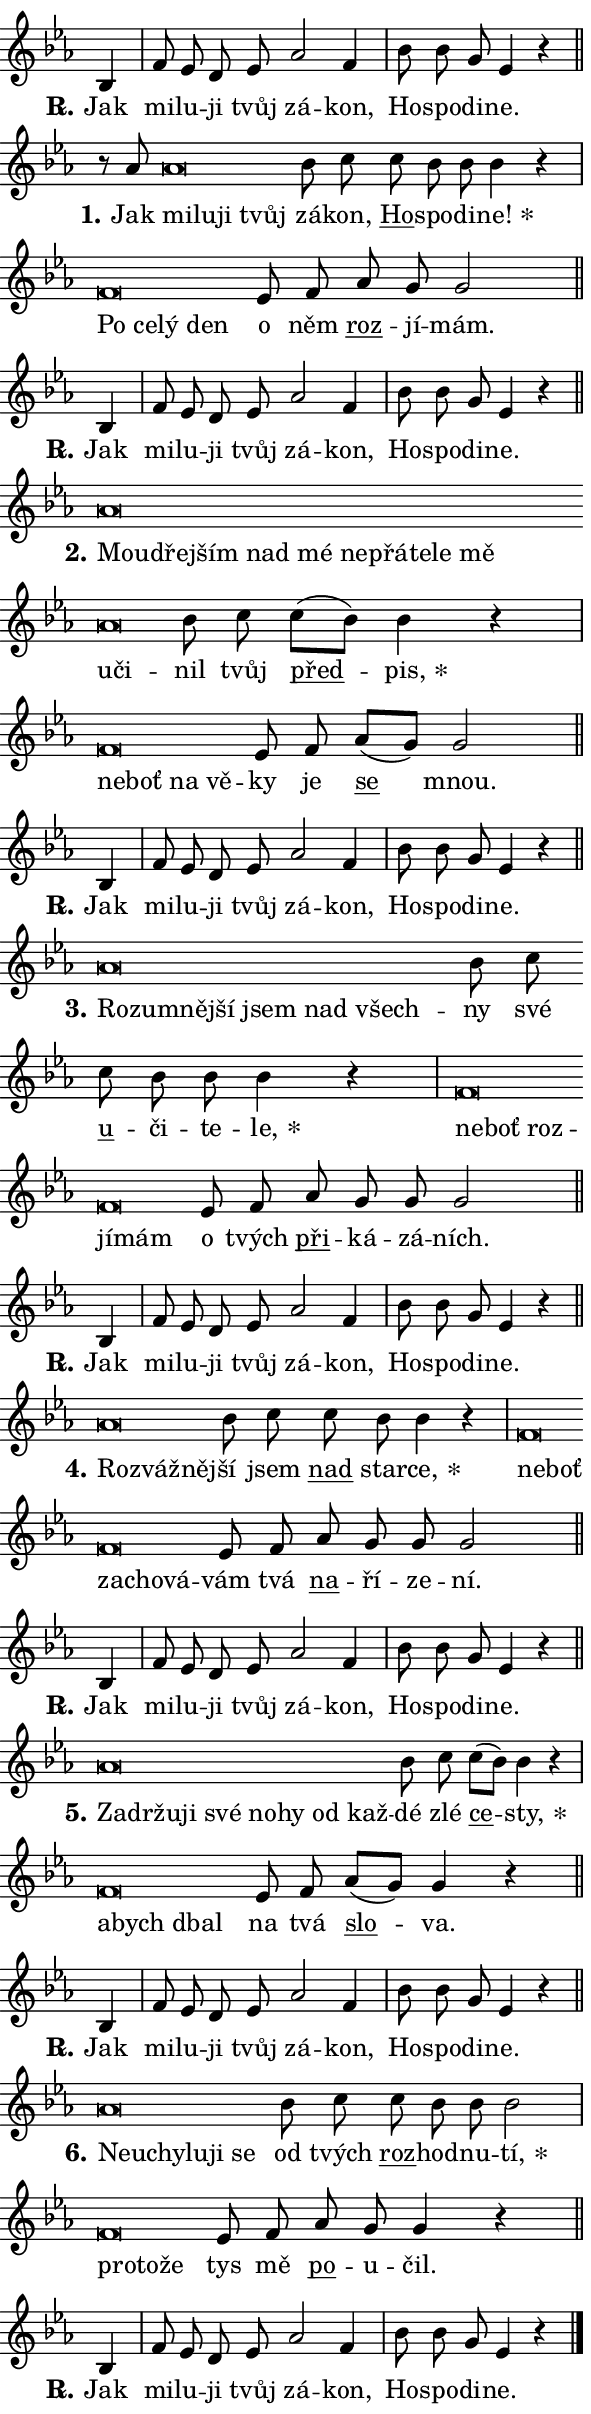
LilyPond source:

\version "2.24.0"
\header { tagline = "" }
\paper {
  indent = 0\cm
  top-margin = 0\cm
  right-margin = 0.13\cm % to fit lyric hyphens
  bottom-margin = 0\cm
  left-margin = 0\cm
  paper-width = 10\cm
  page-breaking = #ly:one-page-breaking
  system-system-spacing.basic-distance = #11
  score-system-spacing.basic-distance = #11
  ragged-last = ##f
}


%% Author: Thomas Morley
%% https://lists.gnu.org/archive/html/lilypond-user/2020-05/msg00002.html
#(define (line-position grob)
"Returns position of @var[grob} in current system:
   @code{'start}, if at first time-step
   @code{'end}, if at last time-step
   @code{'middle} otherwise
"
  (let* ((col (ly:item-get-column grob))
         (ln (ly:grob-object col 'left-neighbor))
         (rn (ly:grob-object col 'right-neighbor))
         (col-to-check-left (if (ly:grob? ln) ln col))
         (col-to-check-right (if (ly:grob? rn) rn col))
         (break-dir-left
           (and
             (ly:grob-property col-to-check-left 'non-musical #f)
             (ly:item-break-dir col-to-check-left)))
         (break-dir-right
           (and
             (ly:grob-property col-to-check-right 'non-musical #f)
             (ly:item-break-dir col-to-check-right))))
        (cond ((eqv? 1 break-dir-left) 'start)
              ((eqv? -1 break-dir-right) 'end)
              (else 'middle))))

#(define (tranparent-at-line-position vctor)
  (lambda (grob)
  "Relying on @code{line-position} select the relevant enry from @var{vctor}.
Used to determine transparency,"
    (case (line-position grob)
      ((end) (not (vector-ref vctor 0)))
      ((middle) (not (vector-ref vctor 1)))
      ((start) (not (vector-ref vctor 2))))))

noteHeadBreakVisibility =
#(define-music-function (break-visibility)(vector?)
"Makes @code{NoteHead}s transparent relying on @var{break-visibility}"
#{
  \override NoteHead.transparent =
    #(tranparent-at-line-position break-visibility)
#})

#(define delete-ledgers-for-transparent-note-heads
  (lambda (grob)
    "Reads whether a @code{NoteHead} is transparent.
If so this @code{NoteHead} is removed from @code{'note-heads} from
@var{grob}, which is supposed to be @code{LedgerLineSpanner}.
As a result ledgers are not printed for this @code{NoteHead}"
    (let* ((nhds-array (ly:grob-object grob 'note-heads))
           (nhds-list
             (if (ly:grob-array? nhds-array)
                 (ly:grob-array->list nhds-array)
                 '()))
           ;; Relies on the transparent-property being done before
           ;; Staff.LedgerLineSpanner.after-line-breaking is executed.
           ;; This is fragile ...
           (to-keep
             (remove
               (lambda (nhd)
                 (ly:grob-property nhd 'transparent #f))
               nhds-list)))
      ;; TODO find a better method to iterate over grob-arrays, similiar
      ;; to filter/remove etc for lists
      ;; For now rebuilt from scratch
      (set! (ly:grob-object grob 'note-heads)  '())
      (for-each
        (lambda (nhd)
          (ly:pointer-group-interface::add-grob grob 'note-heads nhd))
        to-keep))))

squashNotes = {
  \override NoteHead.X-extent = #'(-0.2 . 0.2)
  \override NoteHead.Y-extent = #'(-0.75 . 0)
  \override NoteHead.stencil =
    #(lambda (grob)
       (let ((pos (ly:grob-property grob 'staff-position)))
         (begin
           (if (< pos -7) (display "ERROR: Lower brevis then expected\n") (display ""))
           (if (<= pos -6) ly:text-interface::print ly:note-head::print))))
}
unSquashNotes = {
  \revert NoteHead.X-extent
  \revert NoteHead.Y-extent
  \revert NoteHead.stencil
}

hideNotes = \noteHeadBreakVisibility #begin-of-line-visible
unHideNotes = \noteHeadBreakVisibility #all-visible

% work-around for resetting accidentals
% https://lilypond.org/doc/v2.23/Documentation/notation/displaying-rhythms#unmetered-music
cadenzaMeasure = {
  \cadenzaOff
  \partial 1024 s1024
  \cadenzaOn
}

#(define-markup-command (accent layout props text) (markup?)
  "Underline accented syllable"
  (interpret-markup layout props
    #{\markup \override #'(offset . 4.3) \underline { #text }#}))

responsum = \markup \concat {
  "R" \hspace #-1.05 \path #0.1 #'((moveto 0 0.07) (lineto 0.9 0.8)) \hspace #0.05 "."
}

spaceSize = #0.6828661417322834 % exact space size for TeX Gyre Schola

\layout {
  \context {
    \Staff
    \remove "Time_signature_engraver"
    \override LedgerLineSpanner.after-line-breaking = #delete-ledgers-for-transparent-note-heads
  }
  \context {
    \Lyrics {
      \override LyricSpace.minimum-distance = \spaceSize
      \override LyricText.font-name = #"TeX Gyre Schola"
      \override LyricText.font-size = 1
      \override StanzaNumber.font-name = #"TeX Gyre Schola Bold"
      \override StanzaNumber.font-size = 1
    }
  }
  \context {
    \Score 
    \override NoteHead.text =
      #(lambda (grob) 
        (let ((pos (ly:grob-property grob 'staff-position)))
          #{\markup {
            \combine
              \halign #-0.55 \raise #(if (= pos -6) 0 0.5) \override #'(thickness . 2) \draw-line #'(3.2 . 0)
              \musicglyph "noteheads.sM1"
          }#}))
  }
}

% magnetic-lyrics.ily
%
%   written by
%     Jean Abou Samra <jean@abou-samra.fr>
%     Werner Lemberg <wl@gnu.org>
%
%   adapted by
%     Jiri Hon <jiri.hon@gmail.com>
%
% Version 2022-Apr-15

% https://www.mail-archive.com/lilypond-user@gnu.org/msg149350.html

#(define (Left_hyphen_pointer_engraver context)
   "Collect syllable-hyphen-syllable occurrences in lyrics and store
them in properties.  This engraver only looks to the left.  For
example, if the lyrics input is @code{foo -- bar}, it does the
following.

@itemize @bullet
@item
Set the @code{text} property of the @code{LyricHyphen} grob between
@q{foo} and @q{bar} to @code{foo}.

@item
Set the @code{left-hyphen} property of the @code{LyricText} grob with
text @q{foo} to the @code{LyricHyphen} grob between @q{foo} and
@q{bar}.
@end itemize

Use this auxiliary engraver in combination with the
@code{lyric-@/text::@/apply-@/magnetic-@/offset!} hook."
   (let ((hyphen #f)
         (text #f))
     (make-engraver
      (acknowledgers
       ((lyric-syllable-interface engraver grob source-engraver)
        (set! text grob)))
      (end-acknowledgers
       ((lyric-hyphen-interface engraver grob source-engraver)
        ;(when (not (grob::has-interface grob 'lyric-space-interface))
          (set! hyphen grob)));)
      ((stop-translation-timestep engraver)
       (when (and text hyphen)
         (ly:grob-set-object! text 'left-hyphen hyphen))
       (set! text #f)
       (set! hyphen #f)))))

#(define (lyric-text::apply-magnetic-offset! grob)
   "If the space between two syllables is less than the value in
property @code{LyricText@/.details@/.squash-threshold}, move the right
syllable to the left so that it gets concatenated with the left
syllable.

Use this function as a hook for
@code{LyricText@/.after-@/line-@/breaking} if the
@code{Left_@/hyphen_@/pointer_@/engraver} is active."
   (let ((hyphen (ly:grob-object grob 'left-hyphen #f)))
     (when hyphen
       (let ((left-text (ly:spanner-bound hyphen LEFT)))
         (when (grob::has-interface left-text 'lyric-syllable-interface)
           (let* ((common (ly:grob-common-refpoint grob left-text X))
                  (this-x-ext (ly:grob-extent grob common X))
                  (left-x-ext
                   (begin
                     ;; Trigger magnetism for left-text.
                     (ly:grob-property left-text 'after-line-breaking)
                     (ly:grob-extent left-text common X)))
                  ;; `delta` is the gap width between two syllables.
                  (delta (- (interval-start this-x-ext)
                            (interval-end left-x-ext)))
                  (details (ly:grob-property grob 'details))
                  (threshold (assoc-get 'squash-threshold details 0.2)))
             (when (< delta threshold)
               (let* (;; We have to manipulate the input text so that
                      ;; ligatures crossing syllable boundaries are not
                      ;; disabled.  For languages based on the Latin
                      ;; script this is essentially a beautification.
                      ;; However, for non-Western scripts it can be a
                      ;; necessity.
                      (lt (ly:grob-property left-text 'text))
                      (rt (ly:grob-property grob 'text))
                      (is-space (grob::has-interface hyphen 'lyric-space-interface))
                      (space (if is-space " " ""))
                      (extra-delta (if is-space spaceSize 0))
                      ;; Append new syllable.
                      (ltrt-space (if (and (string? lt) (string? rt))
                                (string-append lt space rt)
                                (make-concat-markup (list lt space rt))))
                      ;; Right-align `ltrt` to the right side.
                      (ltrt-space-markup (grob-interpret-markup
                               grob
                               (make-translate-markup
                                (cons (interval-length this-x-ext) 0)
                                (make-right-align-markup ltrt-space)))))
                 (begin
                   ;; Don't print `left-text`.
                   (ly:grob-set-property! left-text 'stencil #f)
                   ;; Set text and stencil (which holds all collected
                   ;; syllables so far) and shift it to the left.
                   (ly:grob-set-property! grob 'text ltrt-space)
                   (ly:grob-set-property! grob 'stencil ltrt-space-markup)
                   (ly:grob-translate-axis! grob (- (- delta extra-delta)) X))))))))))


#(define (lyric-hyphen::displace-bounds-first grob)
   ;; Make very sure this callback isn't triggered too early.
   (let ((left (ly:spanner-bound grob LEFT))
         (right (ly:spanner-bound grob RIGHT)))
     (ly:grob-property left 'after-line-breaking)
     (ly:grob-property right 'after-line-breaking)
     (ly:lyric-hyphen::print grob)))

squashThreshold = #0.4

\layout {
  \context {
    \Lyrics
    \consists #Left_hyphen_pointer_engraver
    \override LyricText.after-line-breaking =
      #lyric-text::apply-magnetic-offset!
    \override LyricHyphen.stencil = #lyric-hyphen::displace-bounds-first
    \override LyricText.details.squash-threshold = \squashThreshold
    \override LyricHyphen.minimum-distance = 0
    \override LyricHyphen.minimum-length = \squashThreshold
  }
}

squashText = \override LyricText.details.squash-threshold = 9999
unSquashText = \override LyricText.details.squash-threshold = \squashThreshold

leftText = \override LyricText.self-alignment-X = #LEFT
unLeftText = \revert LyricText.self-alignment-X

starOffset = #(lambda (grob) 
                (let ((x_offset (ly:self-alignment-interface::aligned-on-x-parent grob)))
                  (if (= x_offset 0) 0 (+ x_offset 1.2))))

star = #(define-music-function (syllable)(string?)
"Append star separator at the end of a syllable"
#{
  \once \override LyricText.X-offset = #starOffset
  \lyricmode { \markup {
    #syllable
    \override #'((font-name . "TeX Gyre Schola Bold")) \hspace #0.2 \lower #0.65 \larger "*"
  } }
#})

starAccent = #(define-music-function (syllable)(string?)
"Append star separator at the end of a syllable and make accent"
#{
  \once \override LyricText.X-offset = #starOffset
  \lyricmode { \markup {
    \accent #syllable
    \override #'((font-name . "TeX Gyre Schola Bold")) \hspace #0.2 \lower #0.65 \larger "*"
  } }
#})

breath = #(define-music-function (syllable)(string?)
"Append breathing indicator at the end of a syllable"
#{
  \lyricmode { \markup { #syllable "+" } }
#})

optionalBreath = #(define-music-function (syllable)(string?)
"Append optional breathing indicator at the end of a syllable"
#{
  \lyricmode { \markup { #syllable "(+)" } }
#})


\score {
    <<
        \new Voice = "melody" { \cadenzaOn \key es \major \relative { bes4 \cadenzaMeasure \bar "|" f'8 es d es as2 f4 \cadenzaMeasure \bar "|" bes8 bes g es4 r \cadenzaMeasure \bar "||" \break } }
        \new Lyrics \lyricsto "melody" { \lyricmode { \set stanza = \responsum
Jak mi -- lu -- ji tvůj zá -- kon, Ho -- spo -- di -- ne. } }
    >>
    \layout {}
}

\score {
    <<
        \new Voice = "melody" { \cadenzaOn \key es \major \relative { r8 as'8 \squashNotes as\breve*1/16 \hideNotes \breve*1/16 \bar "" \breve*1/16 \breve*1/16 \bar "" \unHideNotes \unSquashNotes bes8 c \bar "" c bes bes bes4 r \cadenzaMeasure \bar "|" \squashNotes f\breve*1/16 \hideNotes \breve*1/16 \bar "" \breve*1/16 \breve*1/16 \bar "" \unHideNotes \unSquashNotes es8 f \bar "" as g g2 \cadenzaMeasure \bar "||" \break } }
        \new Lyrics \lyricsto "melody" { \lyricmode { \set stanza = "1."
Jak \leftText mi -- \squashText lu -- ji tvůj \unLeftText \unSquashText zá -- kon, \markup \accent Ho -- spo -- di -- \star ne! \leftText Po \squashText ce -- lý den \unLeftText \unSquashText o něm \markup \accent roz -- jí -- mám. } }
    >>
    \layout {}
}

\score {
    <<
        \new Voice = "melody" { \cadenzaOn \key es \major \relative { bes4 \cadenzaMeasure \bar "|" f'8 es d es as2 f4 \cadenzaMeasure \bar "|" bes8 bes g es4 r \cadenzaMeasure \bar "||" \break } }
        \new Lyrics \lyricsto "melody" { \lyricmode { \set stanza = \responsum
Jak mi -- lu -- ji tvůj zá -- kon, Ho -- spo -- di -- ne. } }
    >>
    \layout {}
}

\score {
    <<
        \new Voice = "melody" { \cadenzaOn \key es \major \relative { \squashNotes as'\breve*1/16 \hideNotes \breve*1/16 \bar "" \breve*1/16 \bar "" \breve*1/16 \bar "" \breve*1/16 \bar "" \breve*1/16 \bar "" \breve*1/16 \bar "" \breve*1/16 \bar "" \breve*1/16 \bar "" \breve*1/16 \bar "" \breve*1/16 \breve*1/16 \bar "" \unHideNotes \unSquashNotes bes8 c \bar "" c[( bes)] bes4 r \cadenzaMeasure \bar "|" \squashNotes f\breve*1/16 \hideNotes \breve*1/16 \bar "" \breve*1/16 \breve*1/16 \bar "" \unHideNotes \unSquashNotes es8 f \bar "" as[( g)] g2 \cadenzaMeasure \bar "||" \break } }
        \new Lyrics \lyricsto "melody" { \lyricmode { \set stanza = "2."
\leftText Mou -- \squashText dřej -- ším nad mé ne -- přá -- te -- le mě u -- či -- \unLeftText \unSquashText nil tvůj \markup \accent před -- \star pis, \leftText ne -- \squashText boť na vě -- \unLeftText \unSquashText ky je \markup \accent se mnou. } }
    >>
    \layout {}
}

\score {
    <<
        \new Voice = "melody" { \cadenzaOn \key es \major \relative { bes4 \cadenzaMeasure \bar "|" f'8 es d es as2 f4 \cadenzaMeasure \bar "|" bes8 bes g es4 r \cadenzaMeasure \bar "||" \break } }
        \new Lyrics \lyricsto "melody" { \lyricmode { \set stanza = \responsum
Jak mi -- lu -- ji tvůj zá -- kon, Ho -- spo -- di -- ne. } }
    >>
    \layout {}
}

\score {
    <<
        \new Voice = "melody" { \cadenzaOn \key es \major \relative { \squashNotes as'\breve*1/16 \hideNotes \breve*1/16 \bar "" \breve*1/16 \bar "" \breve*1/16 \bar "" \breve*1/16 \bar "" \breve*1/16 \breve*1/16 \bar "" \unHideNotes \unSquashNotes bes8 c \bar "" c bes bes bes4 r \cadenzaMeasure \bar "|" \squashNotes f\breve*1/16 \hideNotes \breve*1/16 \bar "" \breve*1/16 \bar "" \breve*1/16 \breve*1/16 \bar "" \unHideNotes \unSquashNotes es8 f \bar "" as g g g2 \cadenzaMeasure \bar "||" \break } }
        \new Lyrics \lyricsto "melody" { \lyricmode { \set stanza = "3."
\leftText Ro -- \squashText zum -- něj -- ší jsem nad všech -- \unLeftText \unSquashText ny své \markup \accent u -- či -- te -- \star le, \leftText ne -- \squashText boť roz -- jí -- mám \unLeftText \unSquashText o tvých \markup \accent při -- ká -- zá -- ních. } }
    >>
    \layout {}
}

\score {
    <<
        \new Voice = "melody" { \cadenzaOn \key es \major \relative { bes4 \cadenzaMeasure \bar "|" f'8 es d es as2 f4 \cadenzaMeasure \bar "|" bes8 bes g es4 r \cadenzaMeasure \bar "||" \break } }
        \new Lyrics \lyricsto "melody" { \lyricmode { \set stanza = \responsum
Jak mi -- lu -- ji tvůj zá -- kon, Ho -- spo -- di -- ne. } }
    >>
    \layout {}
}

\score {
    <<
        \new Voice = "melody" { \cadenzaOn \key es \major \relative { \squashNotes as'\breve*1/16 \hideNotes \breve*1/16 \breve*1/16 \bar "" \unHideNotes \unSquashNotes bes8 c \bar "" c bes bes4 r \cadenzaMeasure \bar "|" \squashNotes f\breve*1/16 \hideNotes \breve*1/16 \bar "" \breve*1/16 \bar "" \breve*1/16 \breve*1/16 \bar "" \unHideNotes \unSquashNotes es8 f \bar "" as g g g2 \cadenzaMeasure \bar "||" \break } }
        \new Lyrics \lyricsto "melody" { \lyricmode { \set stanza = "4."
\leftText Roz -- \squashText váž -- něj -- \unLeftText \unSquashText ší jsem \markup \accent nad star -- \star ce, \leftText ne -- \squashText boť za -- cho -- vá -- \unLeftText \unSquashText vám tvá \markup \accent na -- ří -- ze -- ní. } }
    >>
    \layout {}
}

\score {
    <<
        \new Voice = "melody" { \cadenzaOn \key es \major \relative { bes4 \cadenzaMeasure \bar "|" f'8 es d es as2 f4 \cadenzaMeasure \bar "|" bes8 bes g es4 r \cadenzaMeasure \bar "||" \break } }
        \new Lyrics \lyricsto "melody" { \lyricmode { \set stanza = \responsum
Jak mi -- lu -- ji tvůj zá -- kon, Ho -- spo -- di -- ne. } }
    >>
    \layout {}
}

\score {
    <<
        \new Voice = "melody" { \cadenzaOn \key es \major \relative { \squashNotes as'\breve*1/16 \hideNotes \breve*1/16 \bar "" \breve*1/16 \bar "" \breve*1/16 \bar "" \breve*1/16 \bar "" \breve*1/16 \bar "" \breve*1/16 \bar "" \breve*1/16 \breve*1/16 \bar "" \unHideNotes \unSquashNotes bes8 c \bar "" c[( bes)] bes4 r \cadenzaMeasure \bar "|" \squashNotes f\breve*1/16 \hideNotes \breve*1/16 \breve*1/16 \bar "" \unHideNotes \unSquashNotes es8 f \bar "" as[( g)] g4 r \cadenzaMeasure \bar "||" \break } }
        \new Lyrics \lyricsto "melody" { \lyricmode { \set stanza = "5."
\leftText Za -- \squashText dr -- žu -- ji své no -- hy od kaž -- \unLeftText \unSquashText dé zlé \markup \accent ce -- \star sty, \leftText a -- \squashText bych dbal \unLeftText \unSquashText na tvá \markup \accent slo -- va. } }
    >>
    \layout {}
}

\score {
    <<
        \new Voice = "melody" { \cadenzaOn \key es \major \relative { bes4 \cadenzaMeasure \bar "|" f'8 es d es as2 f4 \cadenzaMeasure \bar "|" bes8 bes g es4 r \cadenzaMeasure \bar "||" \break } }
        \new Lyrics \lyricsto "melody" { \lyricmode { \set stanza = \responsum
Jak mi -- lu -- ji tvůj zá -- kon, Ho -- spo -- di -- ne. } }
    >>
    \layout {}
}

\score {
    <<
        \new Voice = "melody" { \cadenzaOn \key es \major \relative { \squashNotes as'\breve*1/16 \hideNotes \breve*1/16 \bar "" \breve*1/16 \bar "" \breve*1/16 \bar "" \breve*1/16 \breve*1/16 \bar "" \unHideNotes \unSquashNotes bes8 c \bar "" c bes bes bes2 \cadenzaMeasure \bar "|" \squashNotes f\breve*1/16 \hideNotes \breve*1/16 \breve*1/16 \bar "" \unHideNotes \unSquashNotes es8 f \bar "" as g g4 r \cadenzaMeasure \bar "||" \break } }
        \new Lyrics \lyricsto "melody" { \lyricmode { \set stanza = "6."
\leftText Ne -- \squashText u -- chy -- lu -- ji se \unLeftText \unSquashText od tvých \markup \accent roz -- hod -- nu -- \star tí, \leftText pro -- \squashText to -- že \unLeftText \unSquashText tys mě \markup \accent po -- u -- čil. } }
    >>
    \layout {}
}

\score {
    <<
        \new Voice = "melody" { \cadenzaOn \key es \major \relative { bes4 \cadenzaMeasure \bar "|" f'8 es d es as2 f4 \cadenzaMeasure \bar "|" bes8 bes g es4 r \cadenzaMeasure \bar "||" \break } \bar "|." }
        \new Lyrics \lyricsto "melody" { \lyricmode { \set stanza = \responsum
Jak mi -- lu -- ji tvůj zá -- kon, Ho -- spo -- di -- ne. } }
    >>
    \layout {}
}
